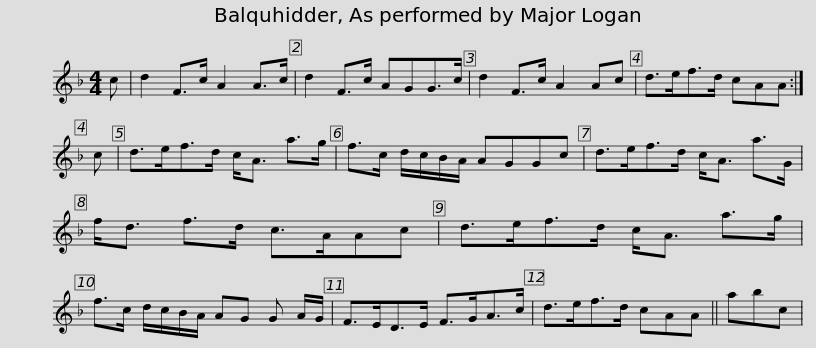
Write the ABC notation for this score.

X:1
L:1/8
M:4/4
I:linebreak $
K:F
V:1 treble
V:1
 c | d2 F>c A2 A>c | d2 F>c AGG>c | d2 F>c A2 Ac | d>ef>d cAA :| %5
 c | d>ef>d c<A a>g |$ f>c d/c/B/A/ AGGc | d>ef>d c<A a>G | f<d f>d c>AAc | %10
 d>ef>d c<A a>g |$ f>c d/c/B/A/ AG G A/G/ | F>ED>E F>GA>c | d>ef>d cAA || abc | %15
